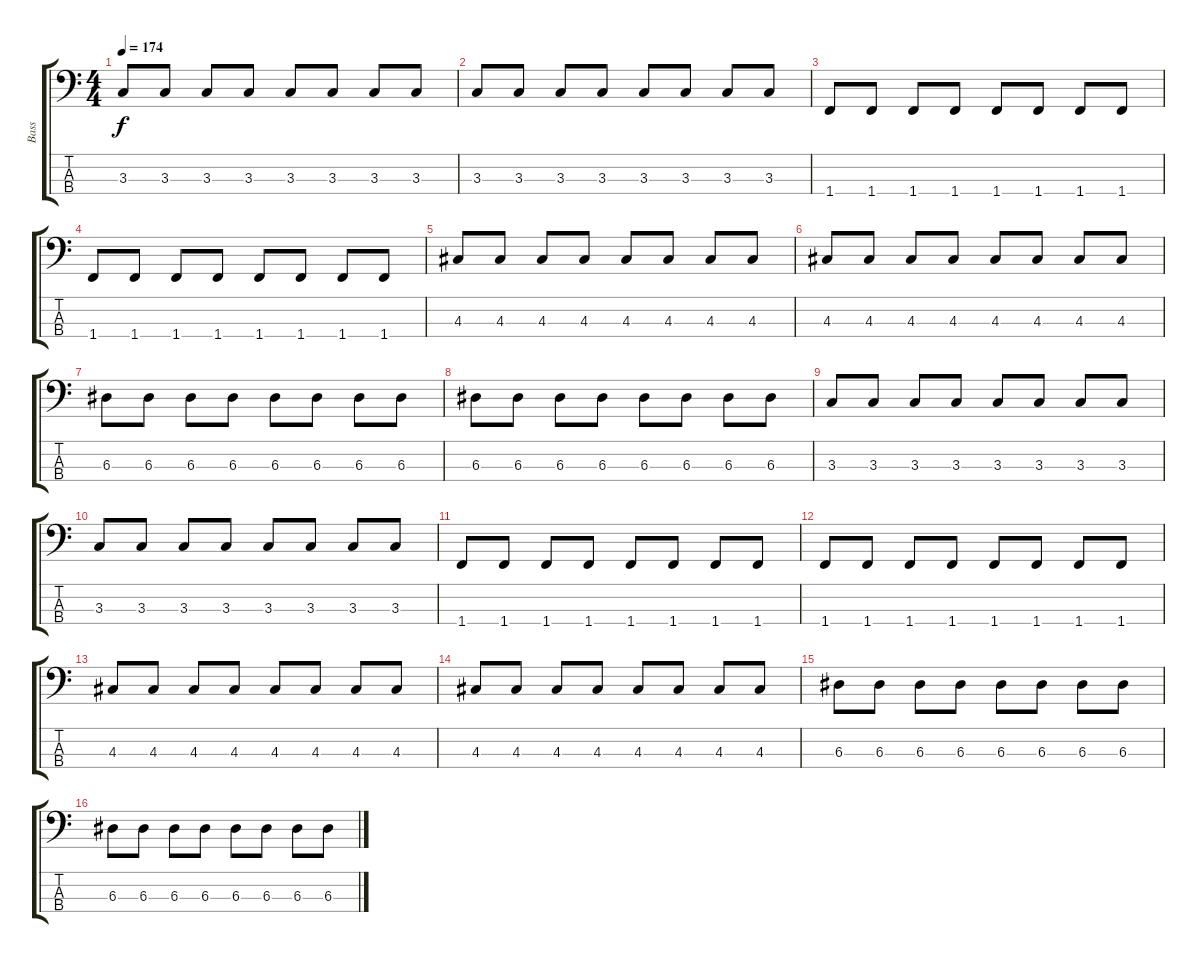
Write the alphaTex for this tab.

\track ("Bass" "Bass") {instrument electricbassfinger}
\staff {score tabs}
\tuning (G2 D2 A1 E1) {hide}
\ts (4 4)
\tempo 174
\clef f4
\ks c
3.3.8{dy f} 3.3.8 3.3.8 3.3.8 3.3.8 3.3.8 3.3.8 3.3.8 |
3.3.8 3.3.8 3.3.8 3.3.8 3.3.8 3.3.8 3.3.8 3.3.8 |
1.4.8 1.4.8 1.4.8 1.4.8 1.4.8 1.4.8 1.4.8 1.4.8 |
1.4.8 1.4.8 1.4.8 1.4.8 1.4.8 1.4.8 1.4.8 1.4.8 |
4.3.8 4.3.8 4.3.8 4.3.8 4.3.8 4.3.8 4.3.8 4.3.8 |
4.3.8 4.3.8 4.3.8 4.3.8 4.3.8 4.3.8 4.3.8 4.3.8 |
6.3.8 6.3.8 6.3.8 6.3.8 6.3.8 6.3.8 6.3.8 6.3.8 |
6.3.8 6.3.8 6.3.8 6.3.8 6.3.8 6.3.8 6.3.8 6.3.8 |
3.3.8 3.3.8 3.3.8 3.3.8 3.3.8 3.3.8 3.3.8 3.3.8 |
3.3.8 3.3.8 3.3.8 3.3.8 3.3.8 3.3.8 3.3.8 3.3.8 |
1.4.8 1.4.8 1.4.8 1.4.8 1.4.8 1.4.8 1.4.8 1.4.8 |
1.4.8 1.4.8 1.4.8 1.4.8 1.4.8 1.4.8 1.4.8 1.4.8 |
4.3.8 4.3.8 4.3.8 4.3.8 4.3.8 4.3.8 4.3.8 4.3.8 |
4.3.8 4.3.8 4.3.8 4.3.8 4.3.8 4.3.8 4.3.8 4.3.8 |
6.3.8 6.3.8 6.3.8 6.3.8 6.3.8 6.3.8 6.3.8 6.3.8 |
6.3.8 6.3.8 6.3.8 6.3.8 6.3.8 6.3.8 6.3.8 6.3.8
